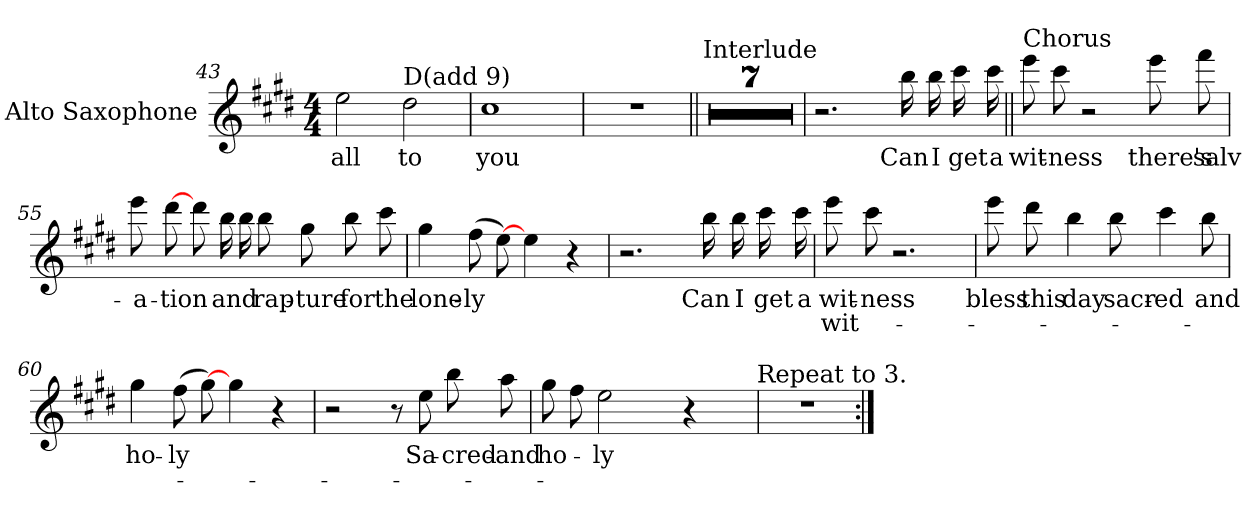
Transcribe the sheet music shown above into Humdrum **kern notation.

**kern	**text	**text
*part1	*part1	*part1
*staff1	*staff1	*staff1
*I"Alto Saxophone	*	*
*I'A. Sax.	*	*
*clefG2	*	*
*ITrd5c9	*	*
*k[f#]	*	*
*e:	*	*
*M4/4	*	*
=43	=43	=43
2g	-all	.
!LO:TX:a:t=D(add 9)	!	!
2f#	-to	.
=44	=44	=44
1e	-you	.
=45	=45	=45
1r	.	.
!!LO:LB:g=z
=46||	=46||	=46||
!LO:TX:a:t=Interlude	!	!
1r	.	.
=47	=47	=47
1r	.	.
=48	=48	=48
1r	.	.
=49	=49	=49
1r	.	.
!!LO:LB:g=z
=50	=50	=50
1r	.	.
=51	=51	=51
1r	.	.
=52	=52	=52
1r	.	.
=53	=53	=53
2.r	.	.
16ddLL	-Can	.
16dd	-I	.
16ee	-get	.
16ee	-a	.
=54||	=54||	=54||
!LO:TX:a:t=Chorus	!	!
8ggL	-wit-	.
8ee	-ness	.
2r	.	.
8gg	-there's	.
8aa	-salv-	.
=55	=55	=55
8ggL	-a-	.
[8ff#	-tion	.
8ff#L	.	.
16dd	-and	.
16dd	.	.
8ddL	-rap-	.
8b	-ture	.
8dd	-for	.
8ee	-the	.
=56	=56	=56
4b	-lone-	.
(8aL	-ly	.
[8g)	.	.
4g	.	.
4r	.	.
=57	=57	=57
2.r	.	.
16ddLL	-Can	.
16dd	-I	.
16ee	-get	.
16ee	-a	.
!!LO:LB:g=z
=58	=58	=58
8ggL	-wit-	-wit-
8ee	-ness	.
2.r	.	.
=59	=59	=59
8ggL	-bless	.
8ff#	-this	.
4dd	-day	.
8ddL	-sacr-	.
4ee	-ed	.
8dd	-and	.
=60	=60	=60
4b	-ho-	.
(8aL	-ly	.
[8b)	.	.
4b	.	.
4r	.	.
=61	=61	=61
2r	.	.
8r	.	.
8g	-Sa-	.
8ddL	-cred-	.
8cc	-and	.
!!LO:LB:g=z
=62	=62	=62
*^	*	*
8bL	2ryy	-ho-	.
8a	.	.	.
2g	.	-ly	.
.	4ryy	.	.
4r	8ryy	.	.
.	16ryy	.	.
.	32ryy	.	.
.	64ryy	.	.
.	128...ryy	.	.
!	!LO:TX:a:t=Repeat to 3.	!	!
.	1024ryy	.	.
*v	*v	*	*
=63	=63	=63
1r	.	.
=:|!	=:|!	=:|!
*-	*-	*-
